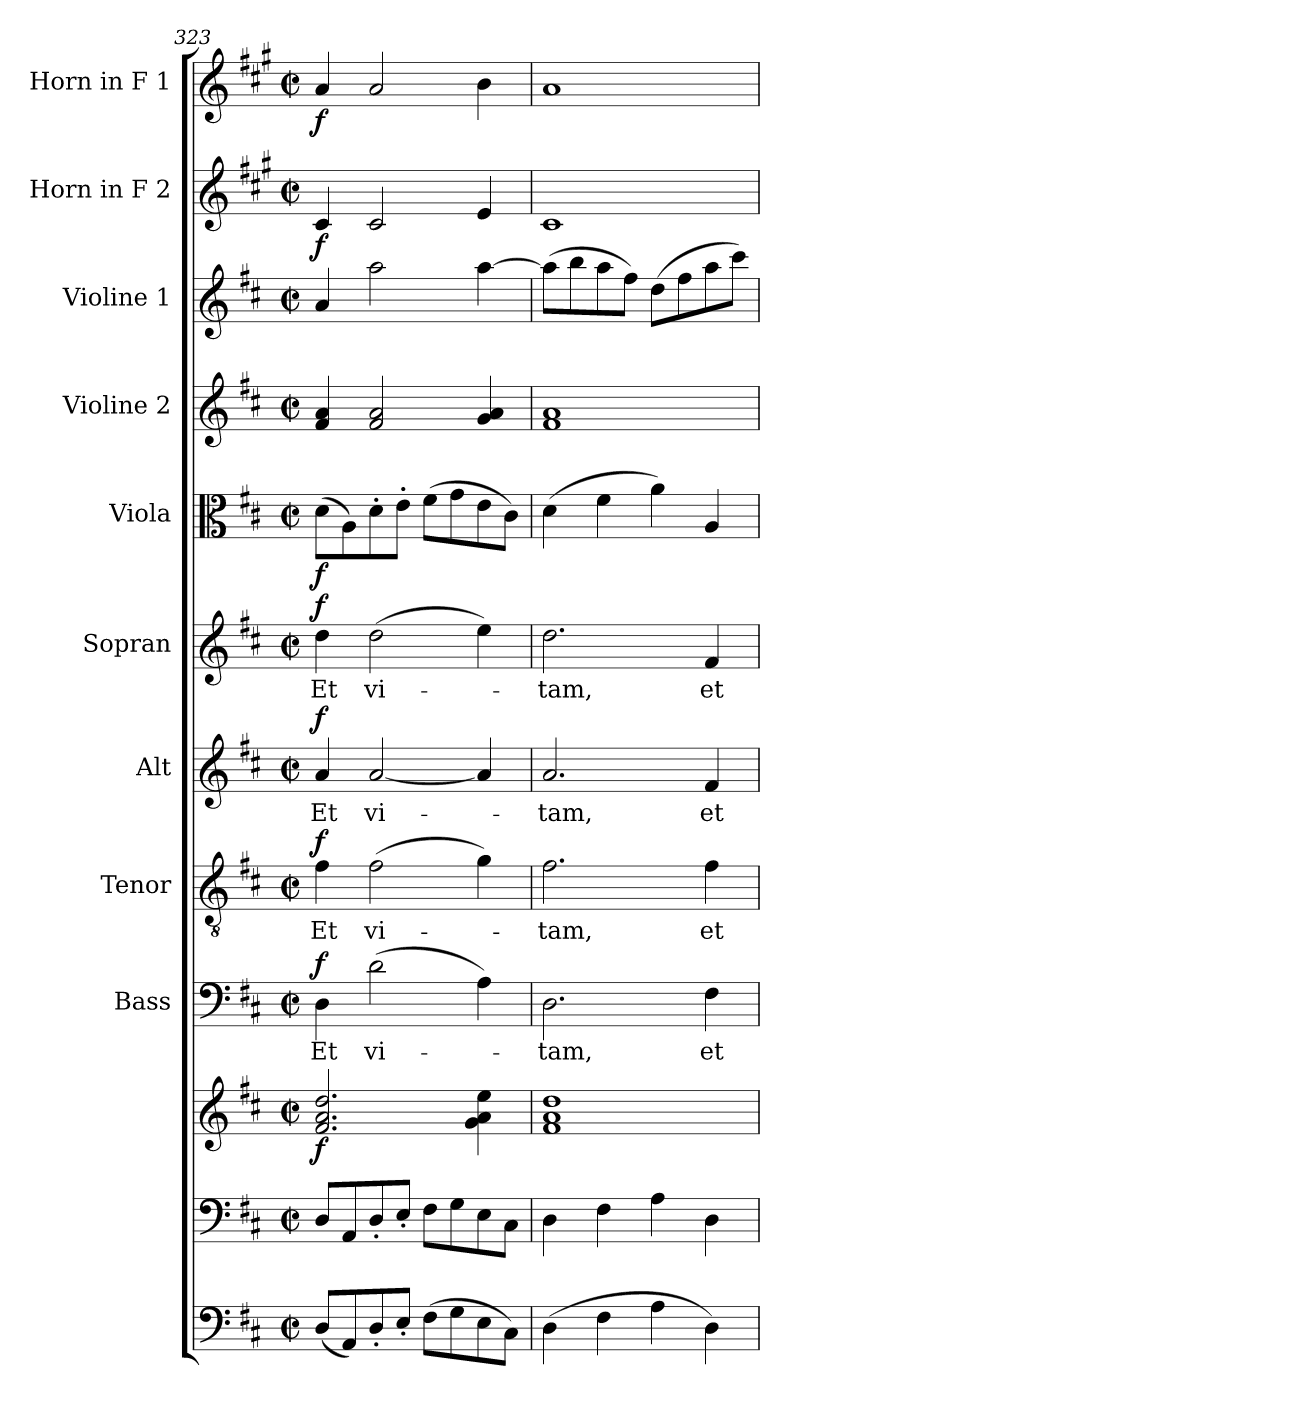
**kern	**kern	**kern	**dynam	**kern	**text	**dynam	**kern	**text	**dynam	**kern	**text	**dynam	**kern	**text	**dynam	**kern	**dynam	**kern	**kern	**kern	**dynam	**kern	**dynam
*part11	*part10	*part10	*part10	*part9	*part9	*part9	*part8	*part8	*part8	*part7	*part7	*part7	*part6	*part6	*part6	*part5	*part5	*part4	*part3	*part2	*part2	*part1	*part1
*staff12	*staff11	*staff10	*staff10/11	*staff9	*staff9	*staff9	*staff8	*staff8	*staff8	*staff7	*staff7	*staff7	*staff6	*staff6	*staff6	*staff5	*staff5	*staff4	*staff3	*staff2	*staff2	*staff1	*staff1
*	*	*	*	*I"Bass	*	*	*I"Tenor	*	*	*I"Alt	*	*	*I"Sopran	*	*	*I"Viola	*	*I"Violine 2	*I"Violine 1	*I"Horn in F 2	*	*I"Horn in F 1	*
*	*	*	*	*I'B.	*	*	*I'T.	*	*	*I'A.	*	*	*I'S.	*	*	*I'Vla.	*	*I'Vl. 2	*I'Vl. 1	*	*	*	*
*clefF4	*clefF4	*clefG2	*	*clefF4	*	*	*clefGv2	*	*	*clefG2	*	*	*clefG2	*	*	*clefC3	*	*clefG2	*clefG2	*clefG2	*	*clefG2	*
*ITrd7c12	*	*	*	*	*	*	*	*	*	*	*	*	*	*	*	*	*	*	*	*ITrd4c7	*	*ITrd4c7	*
*k[f#c#]	*k[f#c#]	*k[f#c#]	*	*k[f#c#]	*	*	*k[f#c#]	*	*	*k[f#c#]	*	*	*k[f#c#]	*	*	*k[f#c#]	*	*k[f#c#]	*k[f#c#]	*k[f#c#]	*	*k[f#c#]	*
*D:	*D:	*D:	*	*D:	*	*	*D:	*	*	*D:	*	*	*D:	*	*	*D:	*	*D:	*D:	*D:	*	*D:	*
*M2/2	*M2/2	*M2/2	*	*M2/2	*	*	*M2/2	*	*	*M2/2	*	*	*M2/2	*	*	*M2/2	*	*M2/2	*M2/2	*M2/2	*	*M2/2	*
*met(c|)	*met(c|)	*met(c|)	*	*met(c|)	*	*	*met(c|)	*	*	*met(c|)	*	*	*met(c|)	*	*	*met(c|)	*	*met(c|)	*met(c|)	*met(c|)	*	*met(c|)	*
=323	=323	=323	=323	=323	=323	=323	=323	=323	=323	=323	=323	=323	=323	=323	=323	=323	=323	=323	=323	=323	=323	=323	=323
!	!	!	!LO:DY:b	!	!LO:LY:b	!LO:DY:a	!	!LO:LY:b	!LO:DY:a	!	!LO:LY:b	!LO:DY:a	!	!LO:LY:b	!LO:DY:a	!	!LO:DY:b	!	!	!	!LO:DY:b	!	!LO:DY:b
(<8DD/L	8D/L	2.f#/ 2.a/ 2.dd/	f	4D\	Et	f	4f#\	Et	f	4a/	Et	f	4dd\	Et	f	(>8d\L	f	4f#/ 4a/	4a/	4F#/	f	4d/	f
8AAA/)	8AA/	.	.	.	.	.	.	.	.	.	.	.	.	.	.	8A\)	.	.	.	.	.	.	.
!	!	!	!	!	!LO:LY:b	!	!	!LO:LY:b	!	!	!LO:LY:b	!	!	!LO:LY:b	!	!	!	!	!	!	!	!	!
8DD'</	8D'</	.	.	(>2d\	vi-	.	(>2f#\	vi-	.	[2a/	vi-	.	(>2dd\	vi-	.	8d'>\	.	2f#/ 2a/	2aa\	2F#/	.	2d/	.
8EE'</J	8E'</J	.	.	.	.	.	.	.	.	.	.	.	.	.	.	8e'>\J	.	.	.	.	.	.	.
(>8FF#\L	8F#\L	.	.	.	.	.	.	.	.	.	.	.	.	.	.	(>8f#\L	.	.	.	.	.	.	.
8GG\	8G\	.	.	.	.	.	.	.	.	.	.	.	.	.	.	8g\	.	.	.	.	.	.	.
8EE\	8E\	4g\ 4a\ 4ee\	.	4A\)	.	.	4g\)	.	.	4a/]	.	.	4ee\)	.	.	8e\	.	4g/ 4a/	[4aa\	4A/	.	4e\	.
8CC#\J)	8C#\J	.	.	.	.	.	.	.	.	.	.	.	.	.	.	8c#\J)	.	.	.	.	.	.	.
=324	=324	=324	=324	=324	=324	=324	=324	=324	=324	=324	=324	=324	=324	=324	=324	=324	=324	=324	=324	=324	=324	=324	=324
!	!	!	!	!	!LO:LY:b	!	!	!LO:LY:b	!	!	!LO:LY:b	!	!	!LO:LY:b	!	!	!	!	!	!	!	!	!
(>4DD\	4D\	1f# 1a 1dd	.	2.D\	-tam,	.	2.f#\	-tam,	.	2.a/	-tam,	.	2.dd\	-tam,	.	(>4d\	.	1f# 1a	(>8aa\L]	1F#	.	1d	.
.	.	.	.	.	.	.	.	.	.	.	.	.	.	.	.	.	.	.	8bb\	.	.	.	.
4FF#\	4F#\	.	.	.	.	.	.	.	.	.	.	.	.	.	.	4f#\	.	.	8aa\	.	.	.	.
.	.	.	.	.	.	.	.	.	.	.	.	.	.	.	.	.	.	.	8ff#\J)	.	.	.	.
4AA\	4A\	.	.	.	.	.	.	.	.	.	.	.	.	.	.	4a\)	.	.	(>8dd\L	.	.	.	.
.	.	.	.	.	.	.	.	.	.	.	.	.	.	.	.	.	.	.	8ff#\	.	.	.	.
!	!	!	!	!	!LO:LY:b	!	!	!LO:LY:b	!	!	!LO:LY:b	!	!	!LO:LY:b	!	!	!	!	!	!	!	!	!
4DD\)	4D\	.	.	4F#\	et	.	4f#\	et	.	4f#/	et	.	4f#/	et	.	4A/	.	.	8aa\	.	.	.	.
.	.	.	.	.	.	.	.	.	.	.	.	.	.	.	.	.	.	.	8ccc#\J)	.	.	.	.
=	=	=	=	=	=	=	=	=	=	=	=	=	=	=	=	=	=	=	=	=	=	=	=
*-	*-	*-	*-	*-	*-	*-	*-	*-	*-	*-	*-	*-	*-	*-	*-	*-	*-	*-	*-	*-	*-	*-	*-
